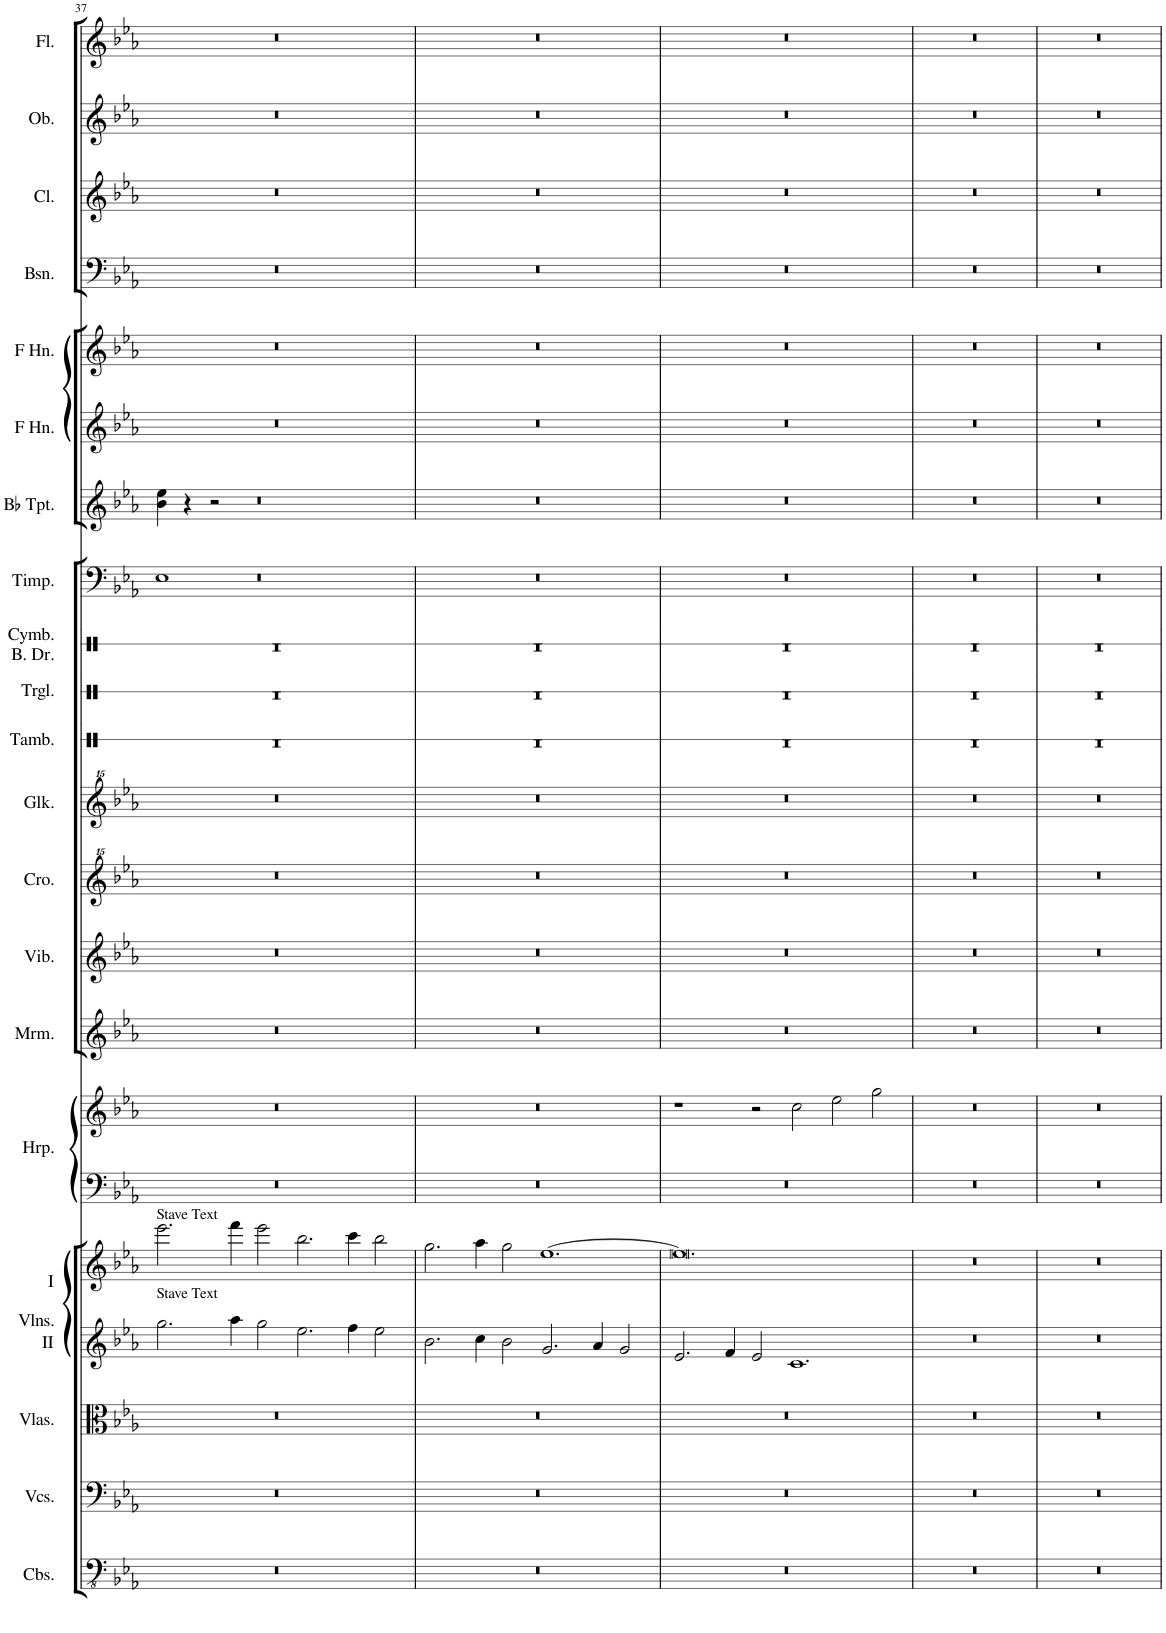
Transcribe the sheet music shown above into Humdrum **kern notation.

**kern	**kern	**kern	**kern	**kern	**kern	**kern	**kern	**kern	**kern	**kern	**kern	**kern	**kern	**kern	**kern	**kern	**kern	**kern	**kern	**kern	**kern
*part21	*part20	*part19	*part18	*part17	*part16	*part16	*part15	*part14	*part13	*part12	*part11	*part10	*part9	*part8	*part7	*part6	*part5	*part4	*part3	*part2	*part1
*staff22	*staff21	*staff20	*staff19	*staff18	*staff17	*staff16	*staff15	*staff14	*staff13	*staff12	*staff11	*staff10	*staff9	*staff8	*staff7	*staff6	*staff5	*staff4	*staff3	*staff2	*staff1
*I"Contrabasses	*I"Violoncellos	*I"Violas	*I"II	*I"I  Violins	*I"Harp	*	*I"Marimba	*I"Vibraphone	*I"Crotales	*I"Glockenspiel	*I"Tambourine	*I"Triangle	*I"Cymbals &amp; Bass Drum	*I"Timpani	*I"Bb Trumpet	*I"Horn in F	*I"Horn in F	*I"Bassoon	*I"Clarinet	*I"Oboe	*I"Flute
*I'Cbs.	*I'Vcs.	*I'Vlas.	*I'II	*I'I  Vlns.	*I'Hrp.	*	*I'Mrm.	*I'Vib.	*I'Cro.	*I'Glk.	*I'Tamb.	*I'Trgl.	*I'Cymb. B. Dr.	*I'Timp.	*I'Bb Tpt.	*	*	*I'Bsn.	*I'Cl.	*I'Ob.	*I'Fl.
!!LO:PB:g=z
*clefFv4	*clefF4	*clefC3	*clefG2	*clefG2	*clefF4	*clefG2	*clefG2	*clefG2	*clefG^^2	*clefG^^2	*clefX	*clefX	*clefX	*clefF4	*clefG2	*clefG2	*clefG2	*clefF4	*clefG2	*clefG2	*clefG2
*	*	*	*	*ITrd1c2	*ITrd5c9	*ITrd5c9	*	*	*	*	*	*	*	*	*ITrd7c12	*ITrd4c7	*	*	*	*	*
*k[b-e-a-]	*k[b-e-a-]	*k[b-e-a-]	*k[b-e-a-]	*k[b-e-a-]	*k[b-e-a-]	*k[b-e-a-]	*k[b-e-a-]	*k[b-e-a-]	*k[b-e-a-]	*k[b-e-a-]	*k[]	*k[]	*k[]	*k[b-e-a-]	*k[b-e-a-]	*k[b-e-a-]	*k[b-e-a-]	*k[b-e-a-]	*k[b-e-a-]	*k[b-e-a-]	*k[b-e-a-]
*M6/2	*M6/2	*M6/2	*M6/2	*M6/2	*M6/2	*M6/2	*M6/2	*M6/2	*M6/2	*M6/2	*M6/2	*M6/2	*M6/2	*M6/2	*M6/2	*M6/2	*M6/2	*M6/2	*M6/2	*M6/2	*M6/2
=37	=37	=37	=37	=37	=37	=37	=37	=37	=37	=37	=37	=37	=37	=37	=37	=37	=37	=37	=37	=37	=37
!	!	!	!	!LO:TX:a:t=Stave Text	!	!	!	!	!	!	!	!	!	!	!	!	!	!	!	!	!
!	!	!	!LO:TX:a:t=Stave Text	!	!	!	!	!	!	!	!	!	!	!	!	!	!	!	!	!	!
0.r	0.r	0.r	2.gg\	2.eee-\	0.r	0.r	0.r	0.r	0.r	0.r	0.r	0.r	0.r	1E-	4b-\ 4ee-\	0.r	0.r	0.r	0.r	0.r	0.r
.	.	.	.	.	.	.	.	.	.	.	.	.	.	.	4r	.	.	.	.	.	.
.	.	.	.	.	.	.	.	.	.	.	.	.	.	.	2r	.	.	.	.	.	.
.	.	.	4aa-\	4fff\	.	.	.	.	.	.	.	.	.	.	.	.	.	.	.	.	.
.	.	.	2gg\	2eee-\	.	.	.	.	.	.	.	.	.	0r	0r	.	.	.	.	.	.
.	.	.	2.ee-\	2.bb-\	.	.	.	.	.	.	.	.	.	.	.	.	.	.	.	.	.
.	.	.	4ff\	4ccc\	.	.	.	.	.	.	.	.	.	.	.	.	.	.	.	.	.
.	.	.	2ee-\	2bb-\	.	.	.	.	.	.	.	.	.	.	.	.	.	.	.	.	.
=38	=38	=38	=38	=38	=38	=38	=38	=38	=38	=38	=38	=38	=38	=38	=38	=38	=38	=38	=38	=38	=38
0.r	0.r	0.r	2.b-\	2.gg\	0.r	0.r	0.r	0.r	0.r	0.r	0.r	0.r	0.r	0.r	0.r	0.r	0.r	0.r	0.r	0.r	0.r
.	.	.	4cc\	4aa-\	.	.	.	.	.	.	.	.	.	.	.	.	.	.	.	.	.
.	.	.	2b-\	2gg\	.	.	.	.	.	.	.	.	.	.	.	.	.	.	.	.	.
.	.	.	2.g/	[1.ee-	.	.	.	.	.	.	.	.	.	.	.	.	.	.	.	.	.
.	.	.	4a-/	.	.	.	.	.	.	.	.	.	.	.	.	.	.	.	.	.	.
.	.	.	2g/	.	.	.	.	.	.	.	.	.	.	.	.	.	.	.	.	.	.
=39	=39	=39	=39	=39	=39	=39	=39	=39	=39	=39	=39	=39	=39	=39	=39	=39	=39	=39	=39	=39	=39
0.r	0.r	0.r	2.e-/	0.ee-]	0.r	0.r	0.r	0.r	0.r	0.r	0.r	0.r	0.r	0.r	0.r	0.r	0.r	0.r	0.r	0.r	0.r
.	.	.	4f/	.	.	.	.	.	.	.	.	.	.	.	.	.	.	.	.	.	.
.	.	.	2e-/	.	.	.	.	.	.	.	.	.	.	.	.	.	.	.	.	.	.
.	.	.	1.c	.	.	.	.	.	.	.	.	.	.	.	.	.	.	.	.	.	.
0ryy	0ryy	0ryy	0ryy	0ryy	0ryy	2r	0ryy	0ryy	0ryy	0ryy	0ryy	0ryy	0ryy	0ryy	0ryy	0ryy	0ryy	0ryy	0ryy	0ryy	0ryy
.	.	.	.	.	.	2cc\	.	.	.	.	.	.	.	.	.	.	.	.	.	.	.
.	.	.	.	.	.	2ee-\	.	.	.	.	.	.	.	.	.	.	.	.	.	.	.
.	.	.	.	.	.	2gg\	.	.	.	.	.	.	.	.	.	.	.	.	.	.	.
=40	=40	=40	=40	=40	=40	=40	=40	=40	=40	=40	=40	=40	=40	=40	=40	=40	=40	=40	=40	=40	=40
0.r	0.r	0.r	0.r	0.r	0.r	0.r	0.r	0.r	0.r	0.r	0.r	0.r	0.r	0.r	0.r	0.r	0.r	0.r	0.r	0.r	0.r
=41	=41	=41	=41	=41	=41	=41	=41	=41	=41	=41	=41	=41	=41	=41	=41	=41	=41	=41	=41	=41	=41
0.r	0.r	0.r	0.r	0.r	0.r	0.r	0.r	0.r	0.r	0.r	0.r	0.r	0.r	0.r	0.r	0.r	0.r	0.r	0.r	0.r	0.r
=	=	=	=	=	=	=	=	=	=	=	=	=	=	=	=	=	=	=	=	=	=
*-	*-	*-	*-	*-	*-	*-	*-	*-	*-	*-	*-	*-	*-	*-	*-	*-	*-	*-	*-	*-	*-
